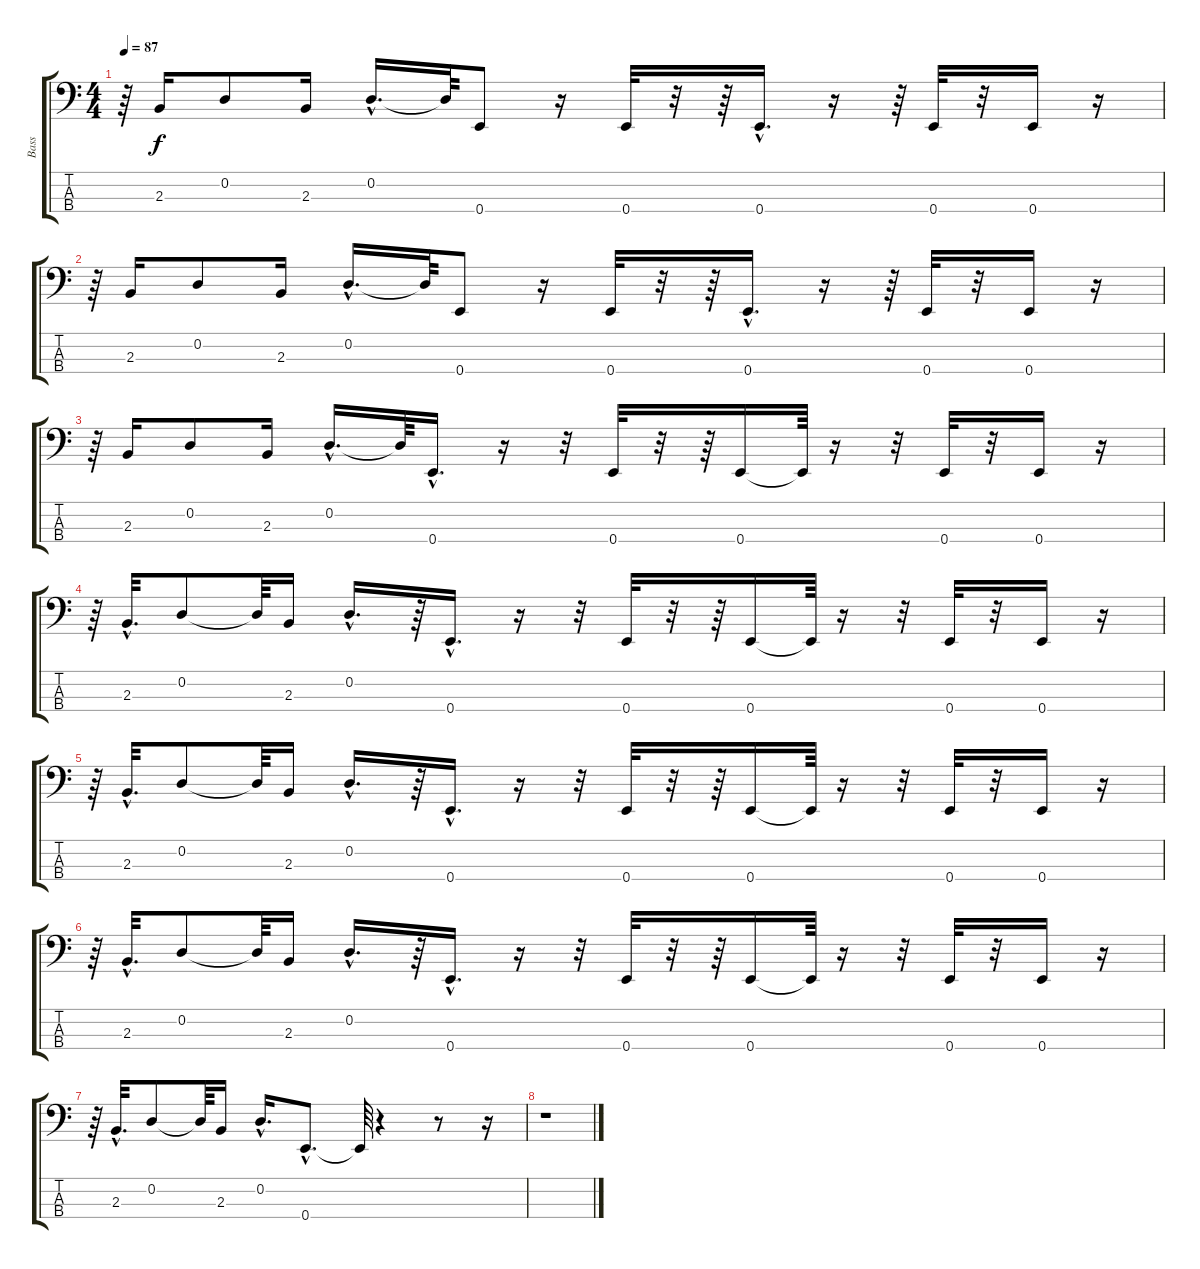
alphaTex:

\track ("Bass" "Bass") {instrument electricbassfinger}
\staff {score tabs}
\tuning (G2 D2 A1 E1) {hide}
\ts (4 4)
\tempo 87
\clef f4
\ks c
r.64{dy f} 2.3.16 0.2.8 2.3.16 0.2{hac}.16{d} 0.2{t}.64 0.4.8 r.16 0.4.32 r.32 r.64 0.4{hac}.16{d} r.16 r.64 0.4.32 r.32 0.4.16 r.16 |
r.64 2.3.16 0.2.8 2.3.16 0.2{hac}.16{d} 0.2{t}.64 0.4.8 r.16 0.4.32 r.32 r.64 0.4{hac}.16{d} r.16 r.64 0.4.32 r.32 0.4.16 r.16 |
r.64 2.3.16 0.2.8 2.3.16 0.2{hac}.16{d} 0.2{t}.64 0.4{hac}.16{d} r.16 r.32 0.4.32 r.32 r.64 0.4.16 0.4{t}.64 r.16 r.32 0.4.32 r.32 0.4.16 r.16 |
r.64 2.3{hac}.32{d} 0.2.8 0.2{t}.64 2.3.16 0.2{hac}.16{d} r.64 0.4{hac}.16{d} r.16 r.32 0.4.32 r.32 r.64 0.4.16 0.4{t}.64 r.16 r.32 0.4.32 r.32 0.4.16 r.16 |
r.64 2.3{hac}.32{d} 0.2.8 0.2{t}.64 2.3.16 0.2{hac}.16{d} r.64 0.4{hac}.16{d} r.16 r.32 0.4.32 r.32 r.64 0.4.16 0.4{t}.64 r.16 r.32 0.4.32 r.32 0.4.16 r.16 |
r.64 2.3{hac}.32{d} 0.2.8 0.2{t}.64 2.3.16 0.2{hac}.16{d} r.64 0.4{hac}.16{d} r.16 r.32 0.4.32 r.32 r.64 0.4.16 0.4{t}.64 r.16 r.32 0.4.32 r.32 0.4.16 r.16 |
r.64 2.3{hac}.32{d} 0.2.8 0.2{t}.64 2.3.16 0.2{hac}.16{d} 0.4{hac}.8{d} 0.4{t}.64 r.4 r.8 r.16 |
r.1
